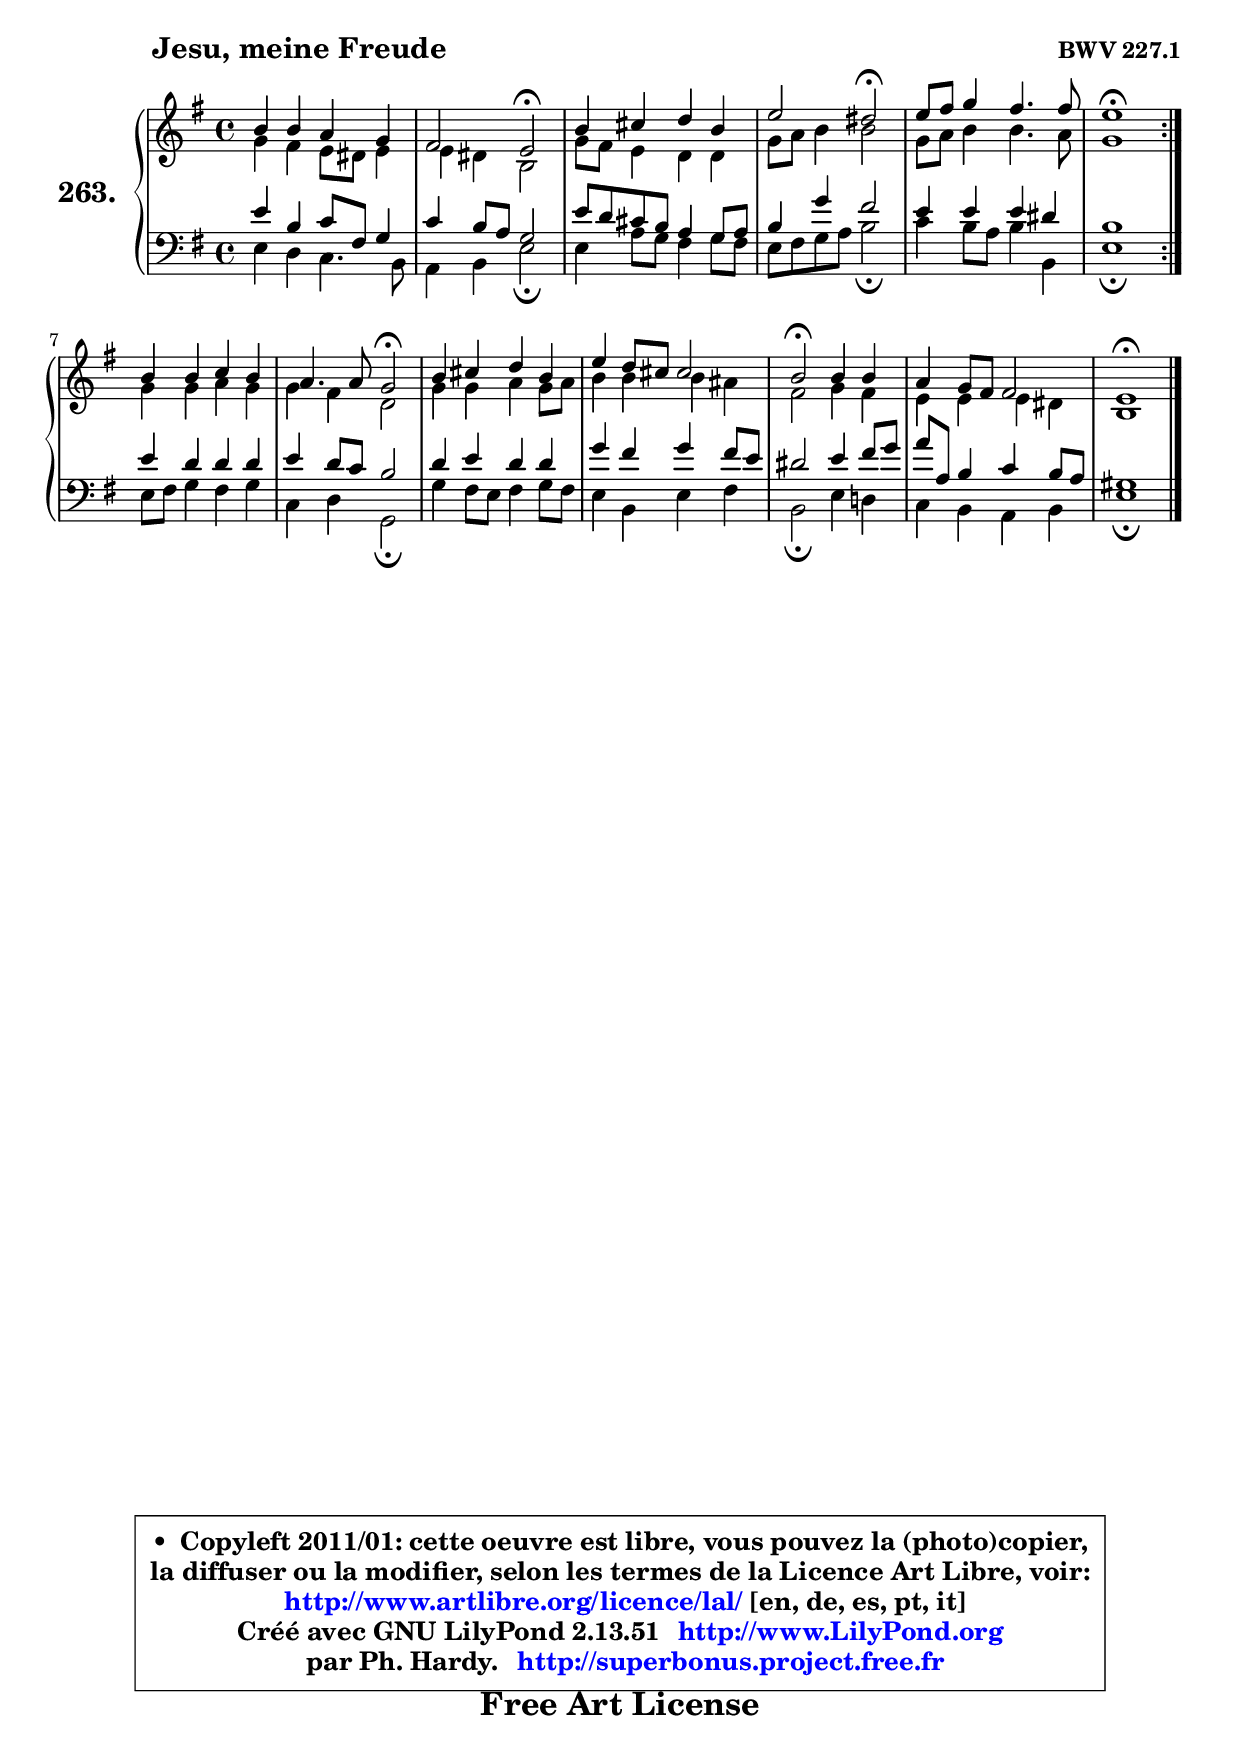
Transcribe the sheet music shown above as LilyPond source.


\version "2.13.51"

    \paper {
%	system-system-spacing #'padding = #0.1
%	score-system-spacing #'padding = #0.1
%	ragged-bottom = ##f
%	ragged-last-bottom = ##f
	}

    \header {
      opus = \markup { \bold "BWV 227.1" }
      piece = \markup { \hspace #9 \fontsize #2 \bold "Jesu, meine Freude" }
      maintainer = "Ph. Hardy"
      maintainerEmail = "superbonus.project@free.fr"
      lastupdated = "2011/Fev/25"
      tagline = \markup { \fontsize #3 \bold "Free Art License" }
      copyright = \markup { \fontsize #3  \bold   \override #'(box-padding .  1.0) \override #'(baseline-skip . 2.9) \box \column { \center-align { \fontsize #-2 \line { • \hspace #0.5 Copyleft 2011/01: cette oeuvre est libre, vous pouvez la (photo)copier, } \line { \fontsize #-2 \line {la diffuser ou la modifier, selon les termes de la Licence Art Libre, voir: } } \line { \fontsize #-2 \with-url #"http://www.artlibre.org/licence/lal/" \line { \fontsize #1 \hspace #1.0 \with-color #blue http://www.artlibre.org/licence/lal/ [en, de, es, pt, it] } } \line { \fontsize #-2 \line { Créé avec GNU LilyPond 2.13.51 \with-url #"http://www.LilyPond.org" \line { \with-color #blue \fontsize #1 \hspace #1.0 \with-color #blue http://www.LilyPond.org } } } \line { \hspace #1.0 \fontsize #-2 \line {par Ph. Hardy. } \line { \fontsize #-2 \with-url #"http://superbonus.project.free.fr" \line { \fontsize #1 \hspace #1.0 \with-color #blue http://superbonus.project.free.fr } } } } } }

	  }

  guidemidi = {
	\repeat volta 2 {
        R1 |
        r2 \tempo 4 = 34 r2 \tempo 4 = 78 |
        R1 |
        r2 \tempo 4 = 34 r2 \tempo 4 = 78 |
        R1 |
        \tempo 4 = 40 r1 \tempo 4 = 78 | } %fin du repeat
        R1 |
        r2 \tempo 4 = 34 r2 \tempo 4 = 78 |
        R1 |
        R1 |
        \tempo 4 = 34 r2 \tempo 4 = 78 r2 |
        R1 |
        \tempo 4 = 40 r1 |
	}

  upper = {
	\time 4/4
	\key e \minor
	\clef treble
	\voiceOne
	<< { 
	% SOPRANO
	\set Voice.midiInstrument = "acoustic grand"
	\relative c'' {
	\repeat volta 2 {
        b4 b a g |
        fis2 e2\fermata |
        b'4 cis d b |
        e2 dis2\fermata |
        e8 fis g4 fis4. fis8 |
        e1\fermata | } %fin du repeat
        b4 b c b |
        a4. a8 g2\fermata |
        b4 cis d b |
        e4 d8 cis cis2 |
        b2\fermata b4 b |
        a4 g8 fis fis2 |
        e1\fermata |
        \bar "|."
	} % fin de relative
	}

	\context Voice="1" { \voiceTwo 
	% ALTO
	\set Voice.midiInstrument = "acoustic grand"
	\relative c'' {
	\repeat volta 2 {
        g4 fis e8 dis e4 |
        e4 dis b2 |
        g'8 fis e4 d d |
        g8 a b4 b2 |
        g8 a b4 b4. a8 |
        g1 | } %fin du repeat
        g4 g a g |
        g4 fis d2 |
        g4 g a g8 a |
        b4 b b ais |
        fis2 g4 fis |
        e4 e e dis |
        b1 |
        \bar "|."
	} % fin de relative
	\oneVoice
	} >>
	}

    lower = {
	\time 4/4
	\key e \minor
	\clef bass
	\voiceOne
	<< { 
	% TENOR
	\set Voice.midiInstrument = "acoustic grand"
	\relative c' {
	\repeat volta 2 {
        e4 b c8 fis, g4 |
        c4 b8 a g2 |
        e'8 d cis b a4 g8 a |
        b4 g' fis2 |
        e4 e e dis |
        b1 | } %fin du repeat
        e4 d d d |
        e4 d8 c b2 |
        d4 e d d |
        g4 fis g fis8 e |
        dis2 e4 fis8 g |
        a8 a, b4 c b8 a |
        gis1 |
        \bar "|."
	} % fin de relative
	}
	\context Voice="1" { \voiceTwo 
	% BASS
	\set Voice.midiInstrument = "acoustic grand"
	\relative c {
	\repeat volta 2 {
        e4 d c4. b8 |
        a4 b e2\fermata |
        e4 a8 g fis4 g8 fis |
        e8 fis g a b2\fermata |
        c4 b8 a b4 b, |
        e1\fermata | } %fin du repeat
        e8 fis g4 fis g |
        c,4 d g,2\fermata |
        g'4 fis8 e fis4 g8 fis |
        e4 b e fis |
        b,2\fermata e4 d! |
        c4 b a b |
        e1\fermata |
        \bar "|."
	} % fin de relative
	\oneVoice
	} >>
	}


    \score { 

	\new PianoStaff <<
	\set PianoStaff.instrumentName = \markup { \bold \huge "263." }
	\new Staff = "upper" \upper
	\new Staff = "lower" \lower
	>>

    \layout {
%	ragged-last = ##f
	   }

         } % fin de score

  \score {
    \unfoldRepeats { << \guidemidi \upper \lower >> }
    \midi {
    \context {
     \Staff
      \remove "Staff_performer"
               }

     \context {
      \Voice
       \consists "Staff_performer"
                }

     \context { 
      \Score
      tempoWholesPerMinute = #(ly:make-moment 78 4)
		}
	    }
	}

